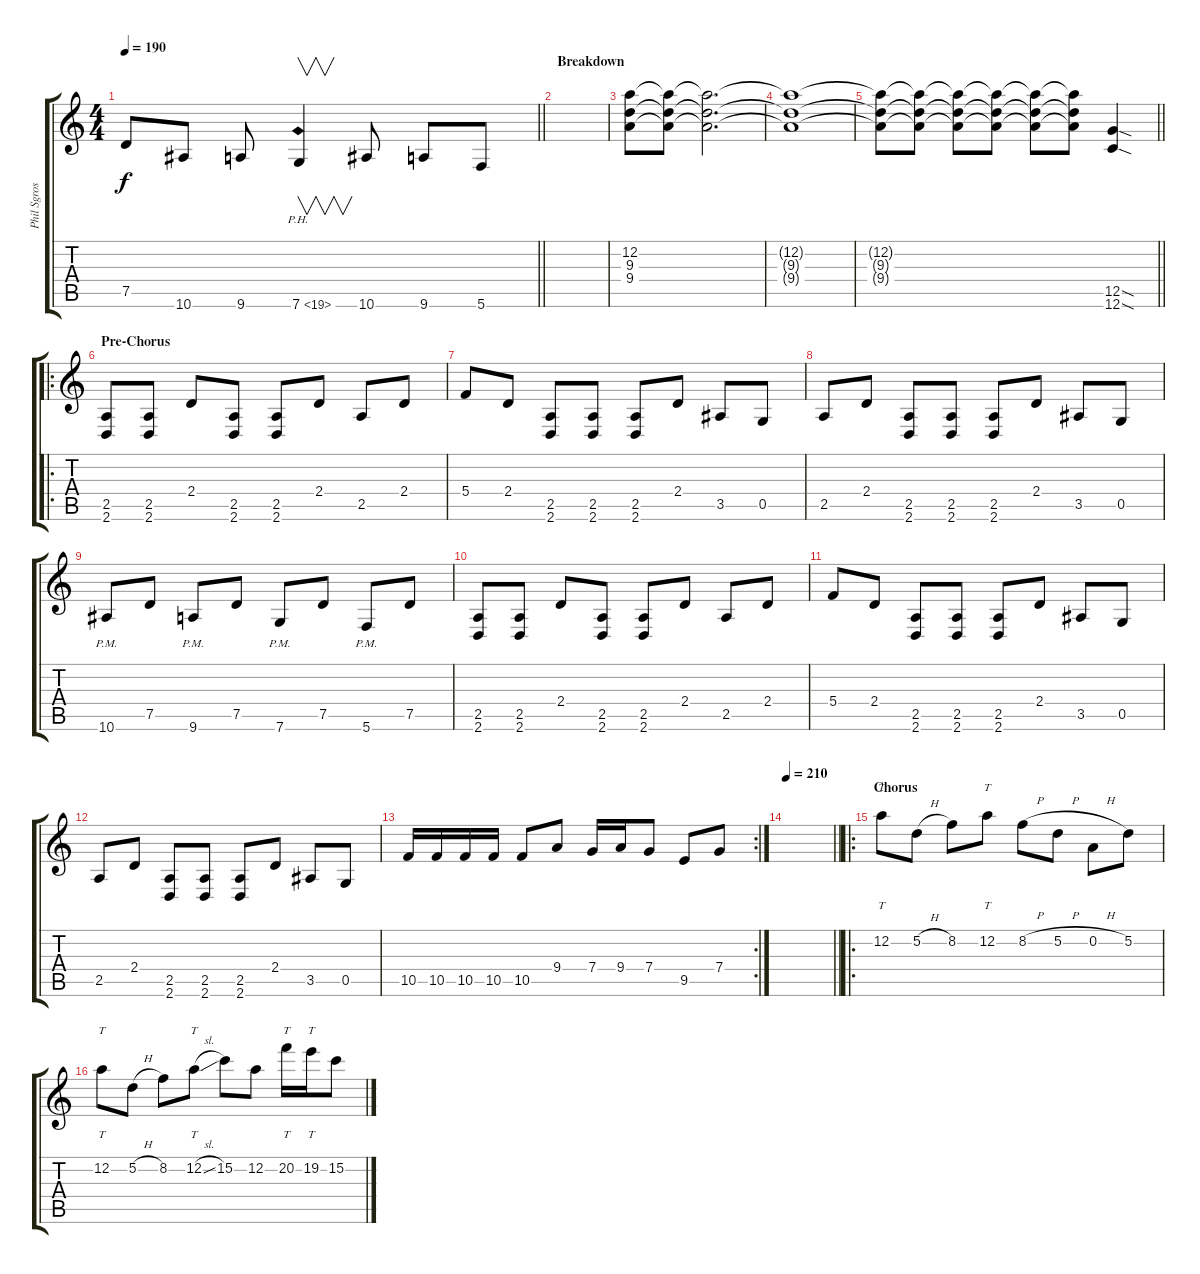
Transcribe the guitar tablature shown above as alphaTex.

\track ("Phil Sgrosso" "Phil Sgros") {instrument distortionguitar}
\staff {score tabs}
\tuning (D4 A3 F3 C3 G2 C2) {hide}
\ts (4 4)
\tempo 190
\clef g2
\barLineRight lightlight
\ks c
7.5.8{dy f} 10.6.8 9.6.8 7.6{ph 12}.4{v} 10.6.8 9.6.8 5.6.8 |
\section ("" "Breakdown")
|
(12.2 9.3 9.4).8{volume 0} (12.2{t} 9.3{t} 9.4{t}).8{volume 12} (12.2{t} 9.3{t} 9.4{t}).2{d} |
(12.2{t} 9.3{t} 9.4{t}).1 |
\barLineRight lightlight
(12.2{t} 9.3{t} 9.4{t}).8 (12.2{t} 9.3{t} 9.4{t}).8 (12.2{t} 9.3{t} 9.4{t}).8 (12.2{t} 9.3{t} 9.4{t}).8 (12.2{t} 9.3{t} 9.4{t}).8 (12.2{t} 9.3{t} 9.4{t}).8 (12.5{sod} 12.6{sod}).4 |
\ro
\section ("" "Pre-Chorus")
(2.5 2.6).8 (2.5 2.6).8 2.4.8 (2.5 2.6).8 (2.5 2.6).8 2.4.8 2.5.8 2.4.8 |
5.4.8 2.4.8 (2.5 2.6).8 (2.5 2.6).8 (2.5 2.6).8 2.4.8 3.5.8 0.5.8 |
2.5.8 2.4.8 (2.5 2.6).8 (2.5 2.6).8 (2.5 2.6).8 2.4.8 3.5.8 0.5.8 |
10.6{pm}.8 7.5.8 9.6{pm}.8 7.5.8 7.6{pm}.8 7.5.8 5.6{pm}.8 7.5.8 |
(2.5 2.6).8 (2.5 2.6).8 2.4.8 (2.5 2.6).8 (2.5 2.6).8 2.4.8 2.5.8 2.4.8 |
5.4.8 2.4.8 (2.5 2.6).8 (2.5 2.6).8 (2.5 2.6).8 2.4.8 3.5.8 0.5.8 |
2.5.8 2.4.8 (2.5 2.6).8 (2.5 2.6).8 (2.5 2.6).8 2.4.8 3.5.8 0.5.8 |
\rc 2
10.5.16 10.5.16 10.5.16 10.5.16 10.5.8 9.4.8 7.4.16 9.4.16 7.4.8 9.5.8 7.4.8 |
\tempo 210
\barLineRight lightlight
|
\ro
\section ("" "Chorus")
12.2.8{tt} 5.2{h}.8 8.2.8 12.2.8{tt} 8.2{h}.8 5.2{h}.8 0.2{h}.8 5.2.8 |
12.2.8{tt} 5.2{h}.8 8.2.8 12.2{sl}.8{tt} 15.2.8 12.2.8 20.2.16{tt} 19.2.16{tt} 15.2.8
